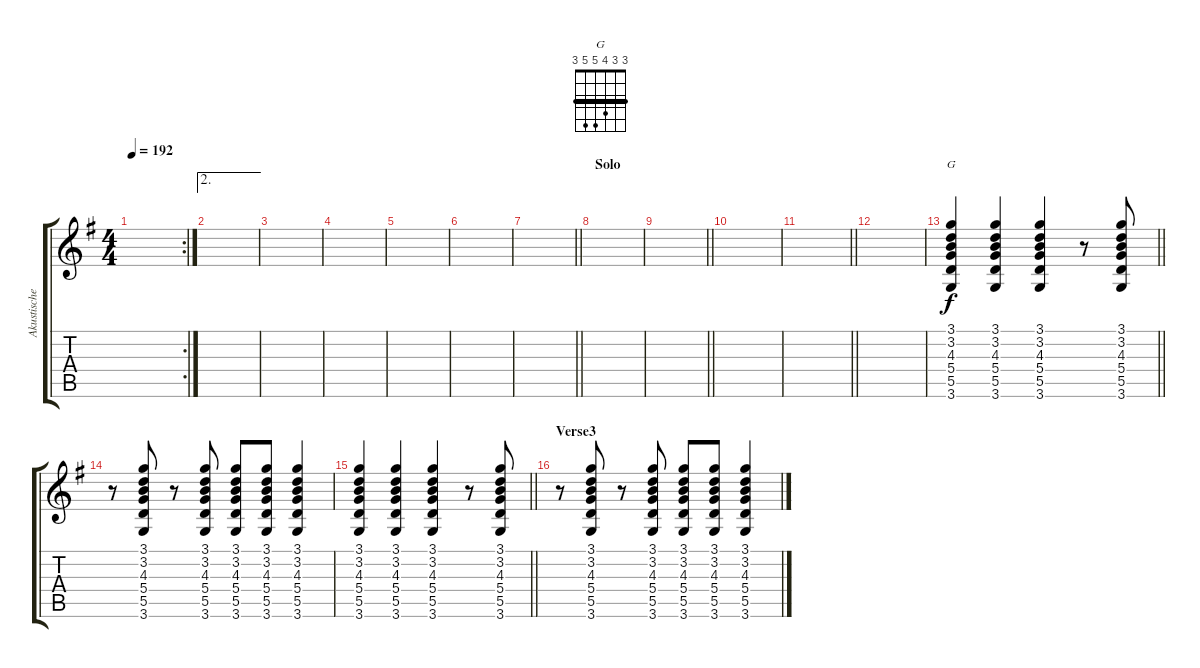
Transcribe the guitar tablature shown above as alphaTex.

\track ("Akustische Gitarre" "Akustische") {instrument acousticguitarnylon}
\staff {score tabs}
\tuning (E4 B3 G3 D3 A2 E2) {hide}
\chord ("G" 3 3 4 5 5 3) {barre 3}
\rc 2
\ts (4 4)
\tempo 192
\clef g2
\ks g
|
\ae 2
|
|
|
|
|
\barLineRight lightlight
|
\section ("" "Solo")
|
\barLineRight lightlight
|
|
\barLineRight lightlight
|
|
\barLineRight lightlight
(3.1 3.2 4.3 5.4 5.5 3.6).4{ch "G"} (3.1 3.2 4.3 5.4 5.5 3.6).4 (3.1 3.2 4.3 5.4 5.5 3.6).4 r.8 (3.1 3.2 4.3 5.4 5.5 3.6).8 |
r.8 (3.1 3.2 4.3 5.4 5.5 3.6).8 r.8 (3.1 3.2 4.3 5.4 5.5 3.6).8 (3.1 3.2 4.3 5.4 5.5 3.6).8 (3.1 3.2 4.3 5.4 5.5 3.6).8 (3.1 3.2 4.3 5.4 5.5 3.6).4 |
\barLineRight lightlight
(3.1 3.2 4.3 5.4 5.5 3.6).4 (3.1 3.2 4.3 5.4 5.5 3.6).4 (3.1 3.2 4.3 5.4 5.5 3.6).4 r.8 (3.1 3.2 4.3 5.4 5.5 3.6).8 |
\section ("" "Verse3")
r.8 (3.1 3.2 4.3 5.4 5.5 3.6).8 r.8 (3.1 3.2 4.3 5.4 5.5 3.6).8 (3.1 3.2 4.3 5.4 5.5 3.6).8 (3.1 3.2 4.3 5.4 5.5 3.6).8 (3.1 3.2 4.3 5.4 5.5 3.6).4
